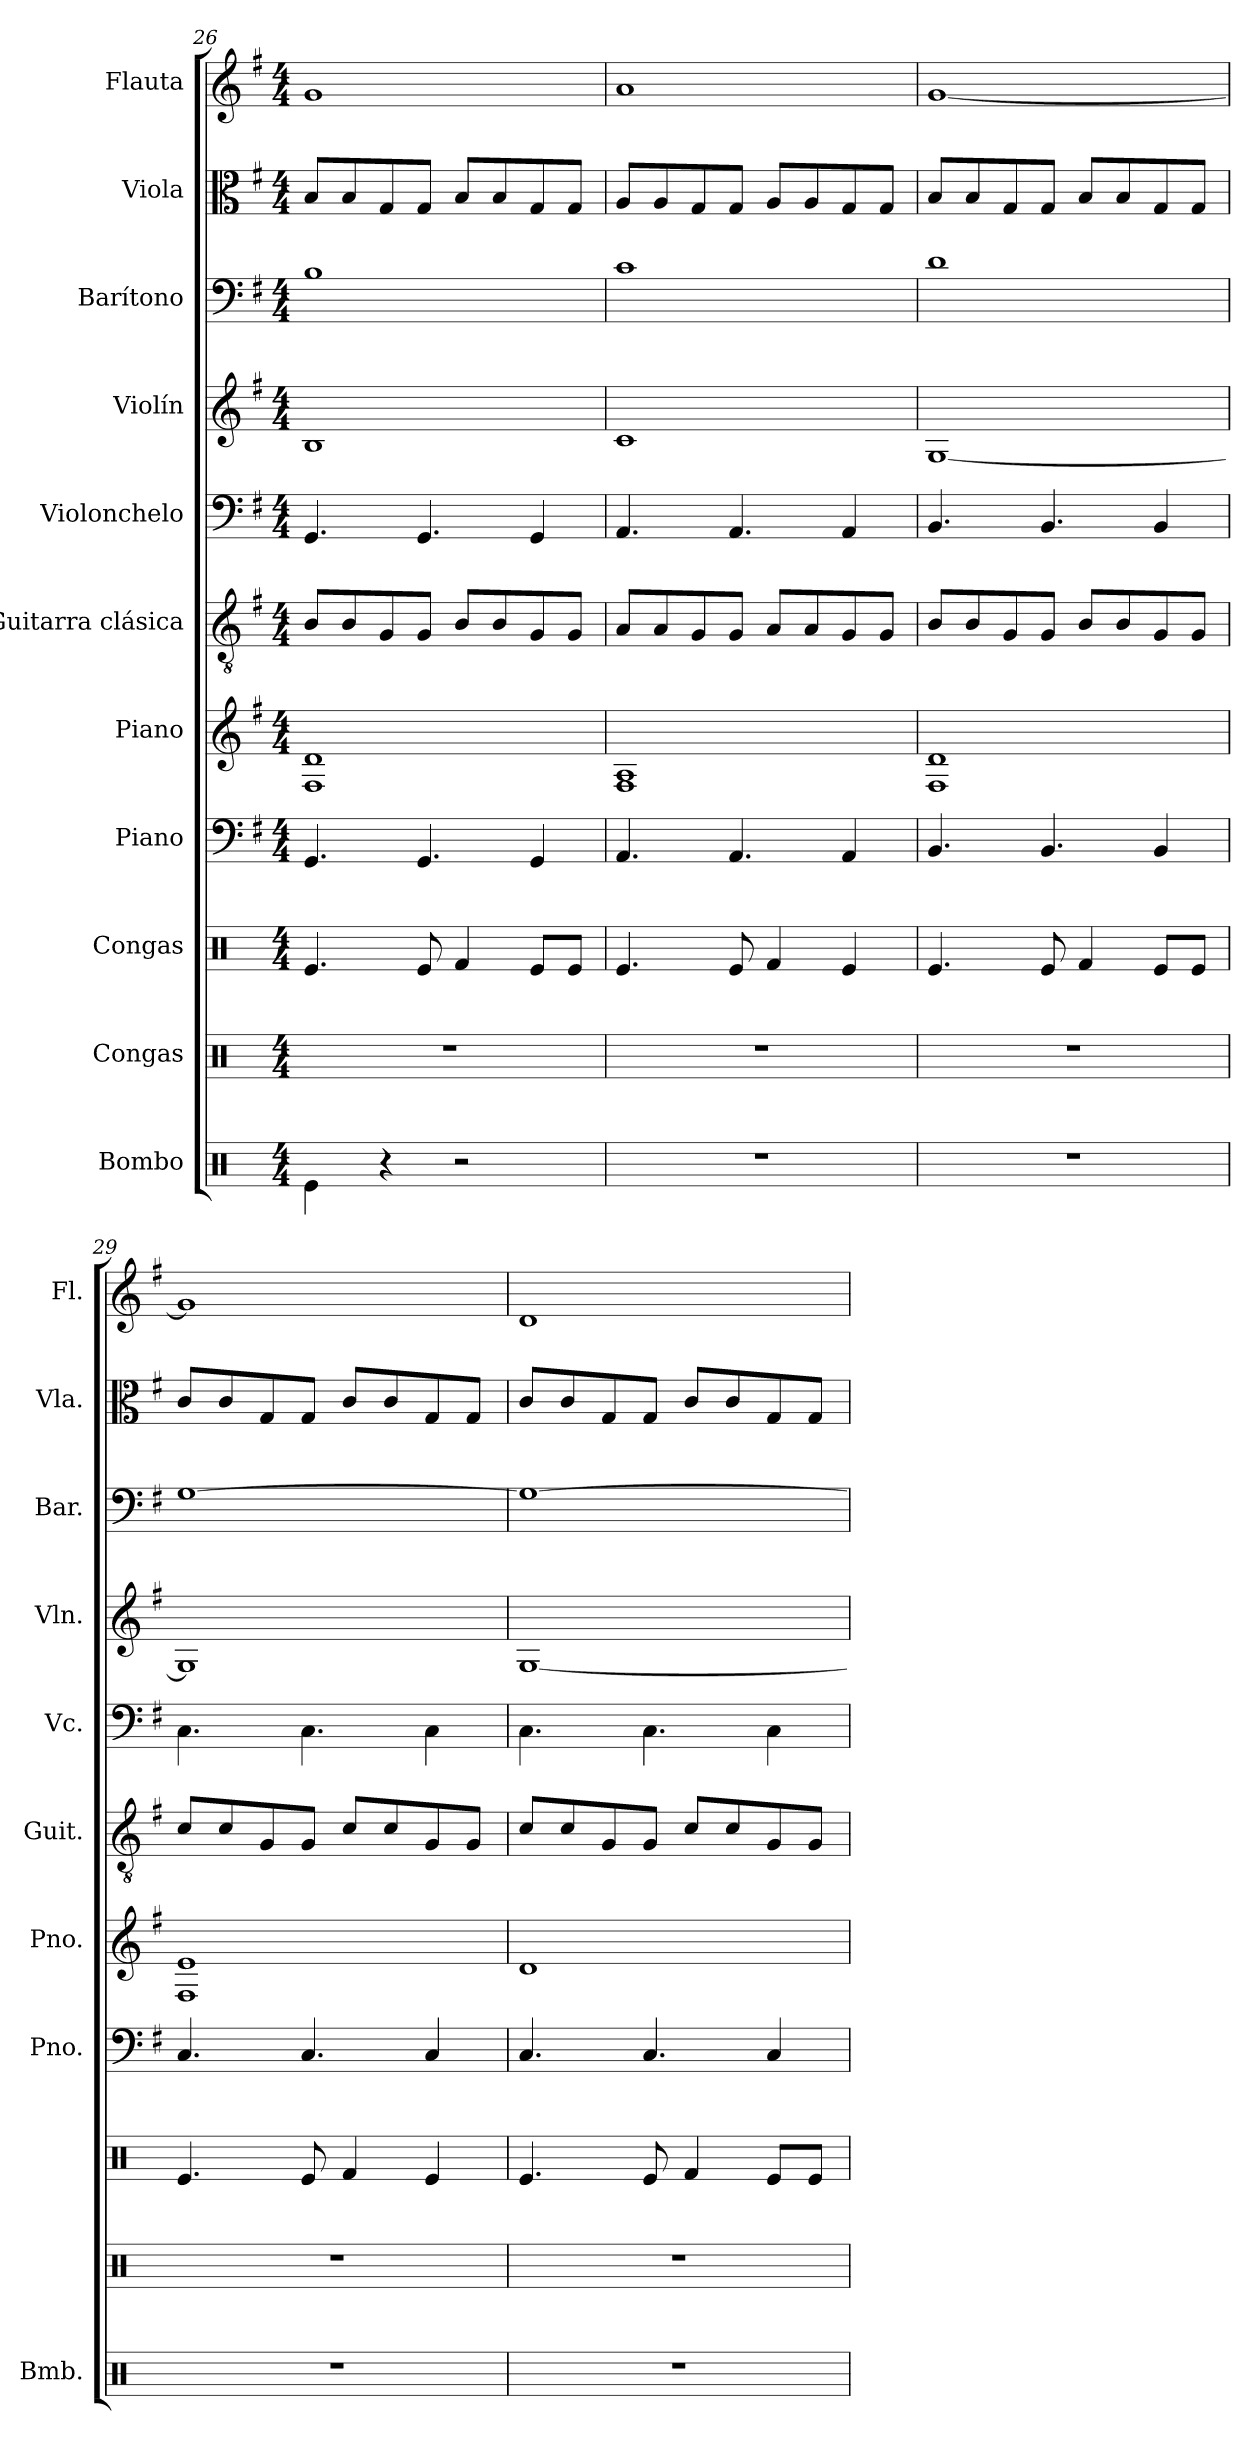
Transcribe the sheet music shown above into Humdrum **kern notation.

**kern	**kern	**kern	**kern	**kern	**kern	**kern	**kern	**kern	**kern	**kern
*part11	*part10	*part9	*part8	*part7	*part6	*part5	*part4	*part3	*part2	*part1
*staff11	*staff10	*staff9	*staff8	*staff7	*staff6	*staff5	*staff4	*staff3	*staff2	*staff1
*I"Bombo	*I"Congas	*I"Congas	*I"Piano	*I"Piano	*I"Guitarra clásica	*I"Violonchelo	*I"Violín	*I"Barítono	*I"Viola	*I"Flauta
*I'Bmb.	*	*	*I'Pno.	*I'Pno.	*I'Guit.	*I'Vc.	*I'Vln.	*I'Bar.	*I'Vla.	*I'Fl.
*clefX	*clefX	*clefX	*clefF4	*clefG2	*clefGv2	*clefF4	*clefG2	*clefF4	*clefC3	*clefG2
*k[]	*k[]	*k[]	*k[f#]	*k[f#]	*k[f#]	*k[f#]	*k[f#]	*k[f#]	*k[f#]	*k[f#]
*M4/4	*M4/4	*M4/4	*M4/4	*M4/4	*M4/4	*M4/4	*M4/4	*M4/4	*M4/4	*M4/4
=26	=26	=26	=26	=26	=26	=26	=26	=26	=26	=26
4Re\	1r	4.Re/	4.GG/	1F# 1d	8B/L	4.GG/	1B	1B	8B/L	1g
.	.	.	.	.	8B/	.	.	.	8B/	.
4r	.	.	.	.	8G/	.	.	.	8G/	.
.	.	8Re/	4.GG/	.	8G/J	4.GG/	.	.	8G/J	.
2r	.	4Rf/	.	.	8B/L	.	.	.	8B/L	.
.	.	.	.	.	8B/	.	.	.	8B/	.
.	.	8Re/L	4GG/	.	8G/	4GG/	.	.	8G/	.
.	.	8Re/J	.	.	8G/J	.	.	.	8G/J	.
=27	=27	=27	=27	=27	=27	=27	=27	=27	=27	=27
1r	1r	4.Re/	4.AA/	1F# 1A	8A/L	4.AA/	1c	1c	8A/L	1a
.	.	.	.	.	8A/	.	.	.	8A/	.
.	.	.	.	.	8G/	.	.	.	8G/	.
.	.	8Re/	4.AA/	.	8G/J	4.AA/	.	.	8G/J	.
.	.	4Rf/	.	.	8A/L	.	.	.	8A/L	.
.	.	.	.	.	8A/	.	.	.	8A/	.
.	.	4Re/	4AA/	.	8G/	4AA/	.	.	8G/	.
.	.	.	.	.	8G/J	.	.	.	8G/J	.
=28	=28	=28	=28	=28	=28	=28	=28	=28	=28	=28
1r	1r	4.Re/	4.BB/	1F# 1d	8B/L	4.BB/	[1G	1d	8B/L	[1g
.	.	.	.	.	8B/	.	.	.	8B/	.
.	.	.	.	.	8G/	.	.	.	8G/	.
.	.	8Re/	4.BB/	.	8G/J	4.BB/	.	.	8G/J	.
.	.	4Rf/	.	.	8B/L	.	.	.	8B/L	.
.	.	.	.	.	8B/	.	.	.	8B/	.
.	.	8Re/L	4BB/	.	8G/	4BB/	.	.	8G/	.
.	.	8Re/J	.	.	8G/J	.	.	.	8G/J	.
=29	=29	=29	=29	=29	=29	=29	=29	=29	=29	=29
1r	1r	4.Re/	4.C/	1F# 1e	8c/L	4.C\	1G]	[1G	8c/L	1g]
.	.	.	.	.	8c/	.	.	.	8c/	.
.	.	.	.	.	8G/	.	.	.	8G/	.
.	.	8Re/	4.C/	.	8G/J	4.C\	.	.	8G/J	.
.	.	4Rf/	.	.	8c/L	.	.	.	8c/L	.
.	.	.	.	.	8c/	.	.	.	8c/	.
.	.	4Re/	4C/	.	8G/	4C\	.	.	8G/	.
.	.	.	.	.	8G/J	.	.	.	8G/J	.
!!LO:PB:g=z
=30	=30	=30	=30	=30	=30	=30	=30	=30	=30	=30
1r	1r	4.Re/	4.C/	1d	8c/L	4.C\	[1G	1G_	8c/L	1d
.	.	.	.	.	8c/	.	.	.	8c/	.
.	.	.	.	.	8G/	.	.	.	8G/	.
.	.	8Re/	4.C/	.	8G/J	4.C\	.	.	8G/J	.
.	.	4Rf/	.	.	8c/L	.	.	.	8c/L	.
.	.	.	.	.	8c/	.	.	.	8c/	.
.	.	8Re/L	4C/	.	8G/	4C\	.	.	8G/	.
.	.	8Re/J	.	.	8G/J	.	.	.	8G/J	.
=	=	=	=	=	=	=	=	=	=	=
*-	*-	*-	*-	*-	*-	*-	*-	*-	*-	*-
